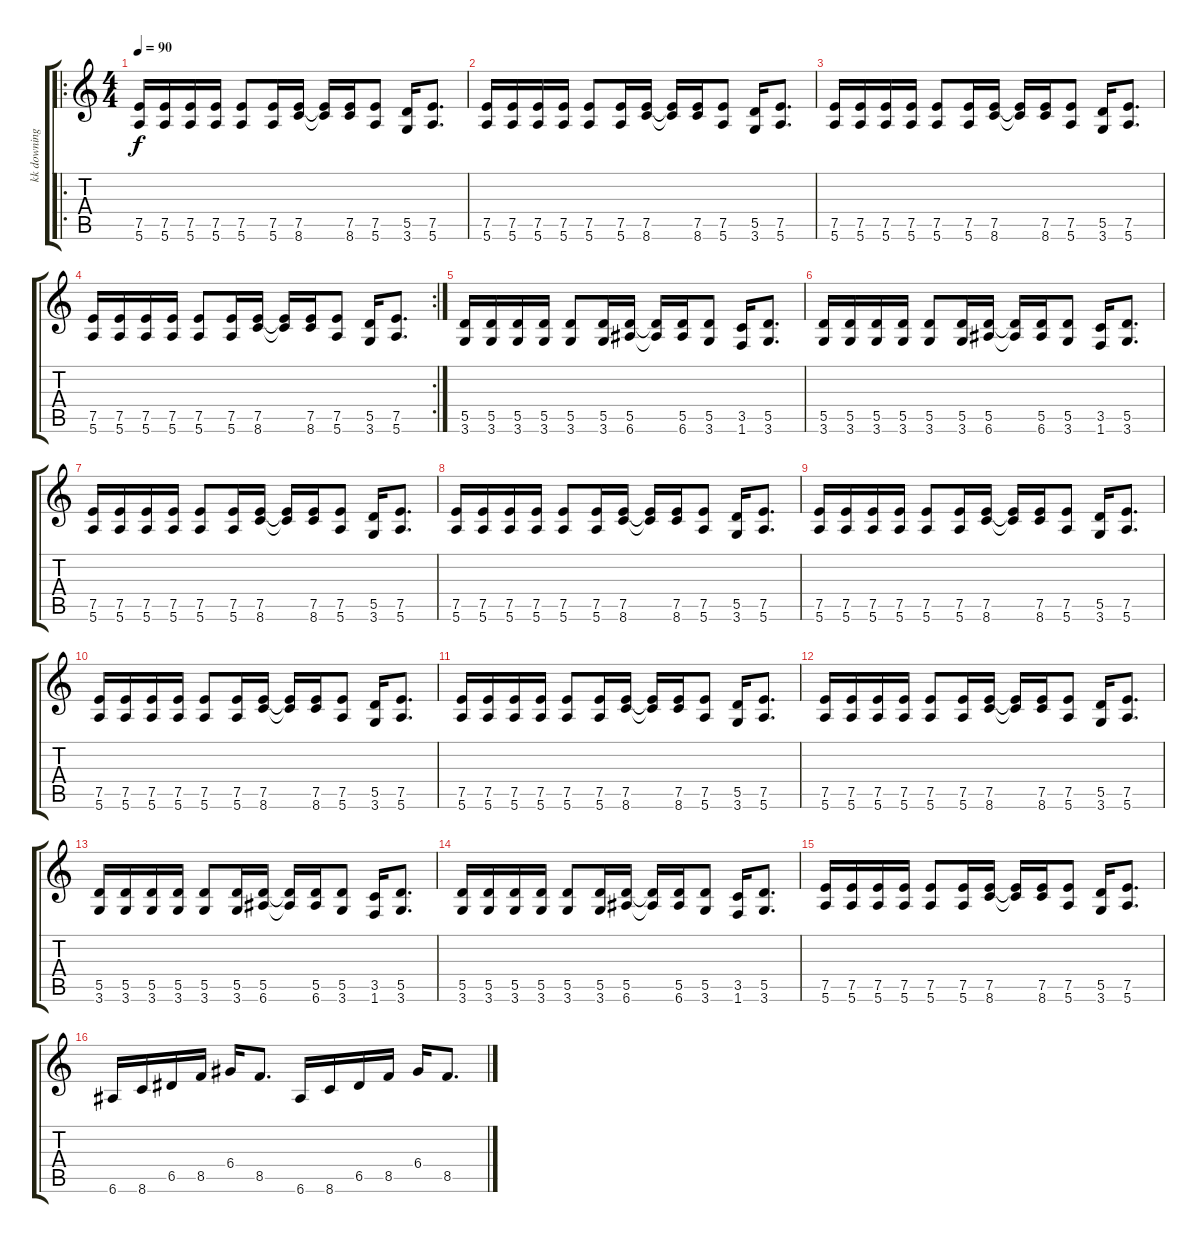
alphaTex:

\track ("kk downing" "kk downing") {instrument distortionguitar}
\staff {score tabs}
\tuning (E4 B3 G3 D3 A2 E2) {hide}
\ro
\ts (4 4)
\tempo 90
\clef g2
\ks c
(7.5 5.6).16{dy f instrument distortionguitar} (7.5 5.6).16 (7.5 5.6).16 (7.5 5.6).16 (7.5 5.6).8 (7.5 5.6).16 (7.5 8.6).16 (7.5{t} 8.6{t}).16 (7.5 8.6).16 (7.5 5.6).8 (5.5 3.6).16 (7.5 5.6).8{d} |
(7.5 5.6).16 (7.5 5.6).16 (7.5 5.6).16 (7.5 5.6).16 (7.5 5.6).8 (7.5 5.6).16 (7.5 8.6).16 (7.5{t} 8.6{t}).16 (7.5 8.6).16 (7.5 5.6).8 (5.5 3.6).16 (7.5 5.6).8{d} |
(7.5 5.6).16 (7.5 5.6).16 (7.5 5.6).16 (7.5 5.6).16 (7.5 5.6).8 (7.5 5.6).16 (7.5 8.6).16 (7.5{t} 8.6{t}).16 (7.5 8.6).16 (7.5 5.6).8 (5.5 3.6).16 (7.5 5.6).8{d} |
\rc 2
(7.5 5.6).16 (7.5 5.6).16 (7.5 5.6).16 (7.5 5.6).16 (7.5 5.6).8 (7.5 5.6).16 (7.5 8.6).16 (7.5{t} 8.6{t}).16 (7.5 8.6).16 (7.5 5.6).8 (5.5 3.6).16 (7.5 5.6).8{d} |
(5.5 3.6).16 (5.5 3.6).16 (5.5 3.6).16 (5.5 3.6).16 (5.5 3.6).8 (5.5 3.6).16 (5.5 6.6).16 (5.5{t} 6.6{t}).16 (5.5 6.6).16 (5.5 3.6).8 (3.5 1.6).16 (5.5 3.6).8{d} |
(5.5 3.6).16 (5.5 3.6).16 (5.5 3.6).16 (5.5 3.6).16 (5.5 3.6).8 (5.5 3.6).16 (5.5 6.6).16 (5.5{t} 6.6{t}).16 (5.5 6.6).16 (5.5 3.6).8 (3.5 1.6).16 (5.5 3.6).8{d} |
(7.5 5.6).16 (7.5 5.6).16 (7.5 5.6).16 (7.5 5.6).16 (7.5 5.6).8 (7.5 5.6).16 (7.5 8.6).16 (7.5{t} 8.6{t}).16 (7.5 8.6).16 (7.5 5.6).8 (5.5 3.6).16 (7.5 5.6).8{d} |
(7.5 5.6).16 (7.5 5.6).16 (7.5 5.6).16 (7.5 5.6).16 (7.5 5.6).8 (7.5 5.6).16 (7.5 8.6).16 (7.5{t} 8.6{t}).16 (7.5 8.6).16 (7.5 5.6).8 (5.5 3.6).16 (7.5 5.6).8{d} |
(7.5 5.6).16 (7.5 5.6).16 (7.5 5.6).16 (7.5 5.6).16 (7.5 5.6).8 (7.5 5.6).16 (7.5 8.6).16 (7.5{t} 8.6{t}).16 (7.5 8.6).16 (7.5 5.6).8 (5.5 3.6).16 (7.5 5.6).8{d} |
(7.5 5.6).16 (7.5 5.6).16 (7.5 5.6).16 (7.5 5.6).16 (7.5 5.6).8 (7.5 5.6).16 (7.5 8.6).16 (7.5{t} 8.6{t}).16 (7.5 8.6).16 (7.5 5.6).8 (5.5 3.6).16 (7.5 5.6).8{d} |
(7.5 5.6).16 (7.5 5.6).16 (7.5 5.6).16 (7.5 5.6).16 (7.5 5.6).8 (7.5 5.6).16 (7.5 8.6).16 (7.5{t} 8.6{t}).16 (7.5 8.6).16 (7.5 5.6).8 (5.5 3.6).16 (7.5 5.6).8{d} |
(7.5 5.6).16 (7.5 5.6).16 (7.5 5.6).16 (7.5 5.6).16 (7.5 5.6).8 (7.5 5.6).16 (7.5 8.6).16 (7.5{t} 8.6{t}).16 (7.5 8.6).16 (7.5 5.6).8 (5.5 3.6).16 (7.5 5.6).8{d} |
(5.5 3.6).16 (5.5 3.6).16 (5.5 3.6).16 (5.5 3.6).16 (5.5 3.6).8 (5.5 3.6).16 (5.5 6.6).16 (5.5{t} 6.6{t}).16 (5.5 6.6).16 (5.5 3.6).8 (3.5 1.6).16 (5.5 3.6).8{d} |
(5.5 3.6).16 (5.5 3.6).16 (5.5 3.6).16 (5.5 3.6).16 (5.5 3.6).8 (5.5 3.6).16 (5.5 6.6).16 (5.5{t} 6.6{t}).16 (5.5 6.6).16 (5.5 3.6).8 (3.5 1.6).16 (5.5 3.6).8{d} |
(7.5 5.6).16 (7.5 5.6).16 (7.5 5.6).16 (7.5 5.6).16 (7.5 5.6).8 (7.5 5.6).16 (7.5 8.6).16 (7.5{t} 8.6{t}).16 (7.5 8.6).16 (7.5 5.6).8 (5.5 3.6).16 (7.5 5.6).8{d} |
6.6.16 8.6.16 6.5.16 8.5.16 6.4.16 8.5.8{d} 6.6.16 8.6.16 6.5.16 8.5.16 6.4.16 8.5.8{d}
